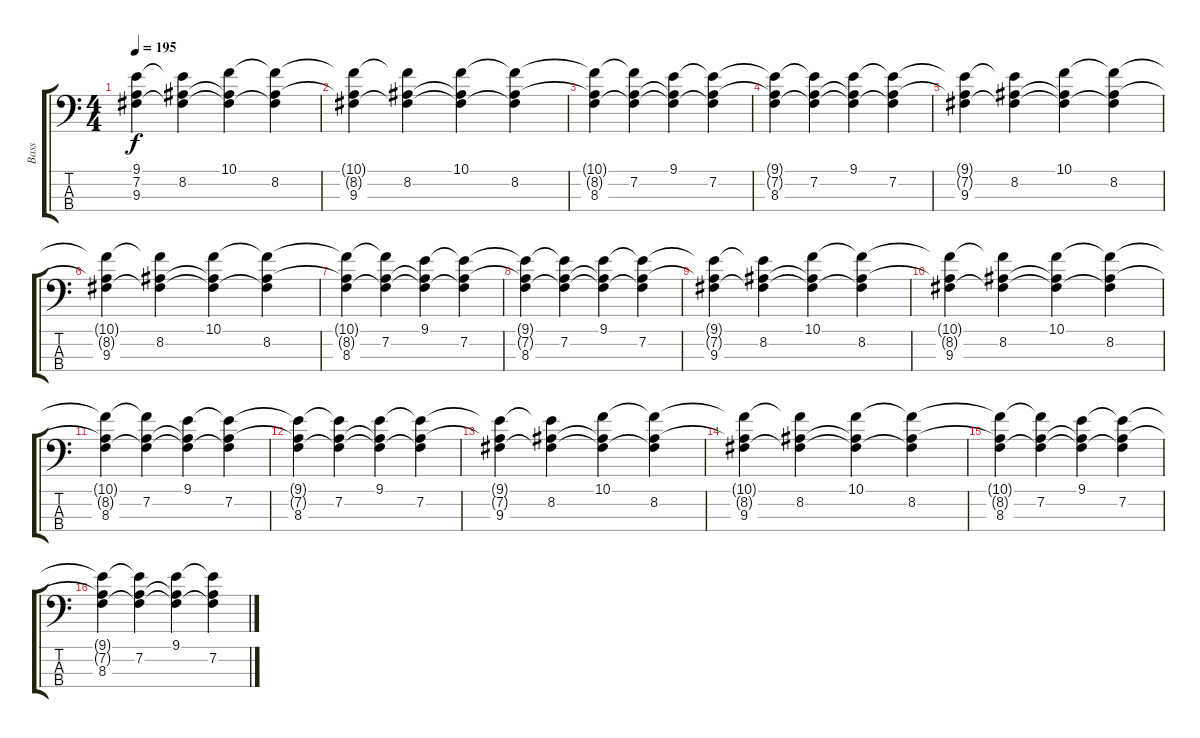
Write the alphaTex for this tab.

\track ("Bass" "Bass") {instrument electricbassfinger}
\staff {score tabs}
\tuning (G2 D2 A1 E1) {hide}
\ts (4 4)
\tempo 195
\clef f4
\ks c
(9.1{t} 7.2{t} 9.3).4{dy f} (9.1{t} 8.2 9.3{t}).4 (10.1 8.2{t} 9.3{t}).4 (10.1{t} 8.2 9.3{t}).4 |
(10.1{t} 8.2{t} 9.3).4 (10.1{t} 8.2 9.3{t}).4 (10.1 8.2{t} 9.3{t}).4 (10.1{t} 8.2 9.3{t}).4 |
(10.1{t} 8.2{t} 8.3).4 (10.1{t} 7.2 8.3{t}).4 (9.1 7.2{t} 8.3{t}).4 (9.1{t} 7.2 8.3{t}).4 |
(9.1{t} 7.2{t} 8.3).4 (9.1{t} 7.2 8.3{t}).4 (9.1 7.2{t} 8.3{t}).4 (9.1{t} 7.2 8.3{t}).4 |
(9.1{t} 7.2{t} 9.3).4 (9.1{t} 8.2 9.3{t}).4 (10.1 8.2{t} 9.3{t}).4 (10.1{t} 8.2 9.3{t}).4 |
(10.1{t} 8.2{t} 9.3).4 (10.1{t} 8.2 9.3{t}).4 (10.1 8.2{t} 9.3{t}).4 (10.1{t} 8.2 9.3{t}).4 |
(10.1{t} 8.2{t} 8.3).4 (10.1{t} 7.2 8.3{t}).4 (9.1 7.2{t} 8.3{t}).4 (9.1{t} 7.2 8.3{t}).4 |
(9.1{t} 7.2{t} 8.3).4 (9.1{t} 7.2 8.3{t}).4 (9.1 7.2{t} 8.3{t}).4 (9.1{t} 7.2 8.3{t}).4 |
(9.1{t} 7.2{t} 9.3).4 (9.1{t} 8.2 9.3{t}).4 (10.1 8.2{t} 9.3{t}).4 (10.1{t} 8.2 9.3{t}).4 |
(10.1{t} 8.2{t} 9.3).4 (10.1{t} 8.2 9.3{t}).4 (10.1 8.2{t} 9.3{t}).4 (10.1{t} 8.2 9.3{t}).4 |
(10.1{t} 8.2{t} 8.3).4 (10.1{t} 7.2 8.3{t}).4 (9.1 7.2{t} 8.3{t}).4 (9.1{t} 7.2 8.3{t}).4 |
(9.1{t} 7.2{t} 8.3).4 (9.1{t} 7.2 8.3{t}).4 (9.1 7.2{t} 8.3{t}).4 (9.1{t} 7.2 8.3{t}).4 |
(9.1{t} 7.2{t} 9.3).4 (9.1{t} 8.2 9.3{t}).4 (10.1 8.2{t} 9.3{t}).4 (10.1{t} 8.2 9.3{t}).4 |
(10.1{t} 8.2{t} 9.3).4 (10.1{t} 8.2 9.3{t}).4 (10.1 8.2{t} 9.3{t}).4 (10.1{t} 8.2 9.3{t}).4 |
(10.1{t} 8.2{t} 8.3).4 (10.1{t} 7.2 8.3{t}).4 (9.1 7.2{t} 8.3{t}).4 (9.1{t} 7.2 8.3{t}).4 |
(9.1{t} 7.2{t} 8.3).4 (9.1{t} 7.2 8.3{t}).4 (9.1 7.2{t} 8.3{t}).4 (9.1{t} 7.2 8.3{t}).4
